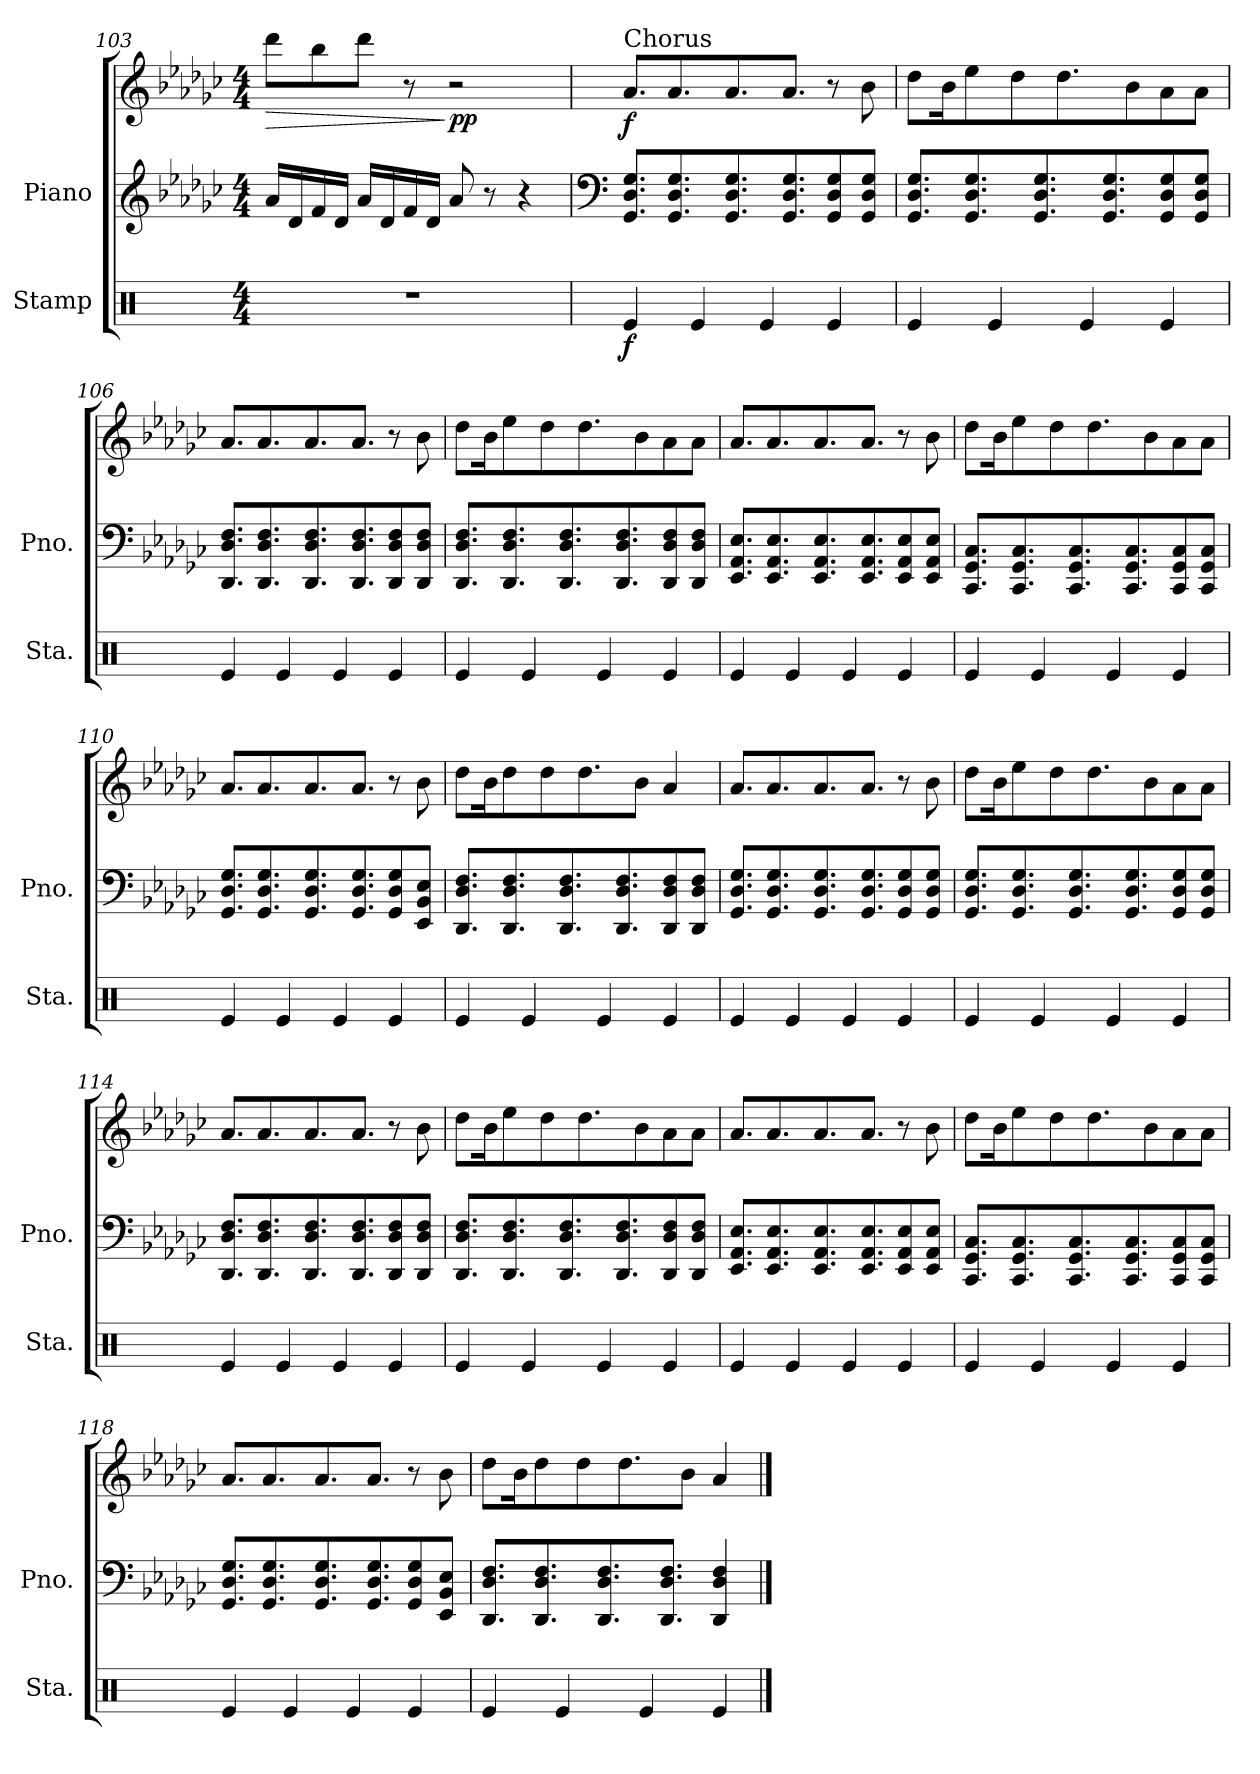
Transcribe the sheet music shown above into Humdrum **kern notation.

**kern	**dynam	**kern	**kern	**dynam
*part2	*part2	*part1	*part1	*part1
*staff3	*staff3	*staff2	*staff1	*staff1/2
*I"Stamp	*	*I"Piano	*	*
*I'Sta.	*	*I'Pno.	*	*
*clefX	*	*clefG2	*clefG2	*
*k[]	*	*k[b-e-a-d-g-c-]	*k[b-e-a-d-g-c-]	*
*M4/4	*	*M4/4	*M4/4	*
=103	=103	=103	=103	=103
!	!	!	!	!LO:HP:b
1r	.	16a-/LL	8ddd-\L	>
.	.	16d-/	.	.
.	.	16f/	8bb-\	.
.	.	16d-/JJ	.	.
.	.	16a-/LL	8ddd-\J	.
.	.	16d-/	.	.
.	.	16f/	8r	.
.	.	16d-/JJ	.	.
!	!	!	!	!LO:DY:n=1:b
.	.	8a-/	2r	] pp
.	.	8r	.	.
.	.	4r	.	.
=104	=104	=104	=104	=104
*	*	*clefF4	*	*
!	!	!	!LO:TX:a:t=Chorus	!
!	!LO:DY:b	!	!	!LO:DY:b
4Re/	f	8.GG-/ 8.D-/ 8.G-/L	8.a-/L	f
.	.	8.GG-/ 8.D-/ 8.G-/	8.a-/	.
4Re/	.	.	.	.
.	.	8.GG-/ 8.D-/ 8.G-/	8.a-/	.
4Re/	.	.	.	.
.	.	8.GG-/ 8.D-/ 8.G-/	8.a-/J	.
4Re/	.	8GG-/ 8D-/ 8G-/	8r	.
.	.	8GG-/ 8D-/ 8G-/J	8b-\	.
!!LO:LB:g=z
=105	=105	=105	=105	=105
4Re/	.	8.GG-/ 8.D-/ 8.G-/L	8dd-\L	.
.	.	.	16b-\K	.
.	.	8.GG-/ 8.D-/ 8.G-/	8ee-\	.
4Re/	.	.	.	.
.	.	.	8dd-\	.
.	.	8.GG-/ 8.D-/ 8.G-/	.	.
.	.	.	8.dd-\	.
4Re/	.	.	.	.
.	.	8.GG-/ 8.D-/ 8.G-/	.	.
.	.	.	8b-\	.
4Re/	.	8GG-/ 8D-/ 8G-/	8a-\	.
.	.	8GG-/ 8D-/ 8G-/J	8a-\J	.
=106	=106	=106	=106	=106
4Re/	.	8.DD-/ 8.D-/ 8.F/L	8.a-/L	.
.	.	8.DD-/ 8.D-/ 8.F/	8.a-/	.
4Re/	.	.	.	.
.	.	8.DD-/ 8.D-/ 8.F/	8.a-/	.
4Re/	.	.	.	.
.	.	8.DD-/ 8.D-/ 8.F/	8.a-/J	.
4Re/	.	8DD-/ 8D-/ 8F/	8r	.
.	.	8DD-/ 8D-/ 8F/J	8b-\	.
=107	=107	=107	=107	=107
4Re/	.	8.DD-/ 8.D-/ 8.F/L	8dd-\L	.
.	.	.	16b-\K	.
.	.	8.DD-/ 8.D-/ 8.F/	8ee-\	.
4Re/	.	.	.	.
.	.	.	8dd-\	.
.	.	8.DD-/ 8.D-/ 8.F/	.	.
.	.	.	8.dd-\	.
4Re/	.	.	.	.
.	.	8.DD-/ 8.D-/ 8.F/	.	.
.	.	.	8b-\	.
4Re/	.	8DD-/ 8D-/ 8F/	8a-\	.
.	.	8DD-/ 8D-/ 8F/J	8a-\J	.
=108	=108	=108	=108	=108
4Re/	.	8.EE-/ 8.AA-/ 8.E-/L	8.a-/L	.
.	.	8.EE-/ 8.AA-/ 8.E-/	8.a-/	.
4Re/	.	.	.	.
.	.	8.EE-/ 8.AA-/ 8.E-/	8.a-/	.
4Re/	.	.	.	.
.	.	8.EE-/ 8.AA-/ 8.E-/	8.a-/J	.
4Re/	.	8EE-/ 8AA-/ 8E-/	8r	.
.	.	8EE-/ 8AA-/ 8E-/J	8b-\	.
!!LO:LB:g=z
=109	=109	=109	=109	=109
4Re/	.	8.CC-/ 8.GG-/ 8.C-/L	8dd-\L	.
.	.	.	16b-\K	.
.	.	8.CC-/ 8.GG-/ 8.C-/	8ee-\	.
4Re/	.	.	.	.
.	.	.	8dd-\	.
.	.	8.CC-/ 8.GG-/ 8.C-/	.	.
.	.	.	8.dd-\	.
4Re/	.	.	.	.
.	.	8.CC-/ 8.GG-/ 8.C-/	.	.
.	.	.	8b-\	.
4Re/	.	8CC-/ 8GG-/ 8C-/	8a-\	.
.	.	8CC-/ 8GG-/ 8C-/J	8a-\J	.
=110	=110	=110	=110	=110
4Re/	.	8.GG-/ 8.D-/ 8.G-/L	8.a-/L	.
.	.	8.GG-/ 8.D-/ 8.G-/	8.a-/	.
4Re/	.	.	.	.
.	.	8.GG-/ 8.D-/ 8.G-/	8.a-/	.
4Re/	.	.	.	.
.	.	8.GG-/ 8.D-/ 8.G-/	8.a-/J	.
4Re/	.	8GG-/ 8D-/ 8G-/	8r	.
.	.	8EE-/ 8BB-/ 8E-/J	8b-\	.
=111	=111	=111	=111	=111
4Re/	.	8.DD-/ 8.D-/ 8.F/L	8dd-\L	.
.	.	.	16b-\K	.
.	.	8.DD-/ 8.D-/ 8.F/	8dd-\	.
4Re/	.	.	.	.
.	.	.	8dd-\	.
.	.	8.DD-/ 8.D-/ 8.F/	.	.
.	.	.	8.dd-\	.
4Re/	.	.	.	.
.	.	8.DD-/ 8.D-/ 8.F/	.	.
.	.	.	8b-\J	.
4Re/	.	8DD-/ 8D-/ 8F/	4a-/	.
.	.	8DD-/ 8D-/ 8F/J	.	.
=112	=112	=112	=112	=112
4Re/	.	8.GG-/ 8.D-/ 8.G-/L	8.a-/L	.
.	.	8.GG-/ 8.D-/ 8.G-/	8.a-/	.
4Re/	.	.	.	.
.	.	8.GG-/ 8.D-/ 8.G-/	8.a-/	.
4Re/	.	.	.	.
.	.	8.GG-/ 8.D-/ 8.G-/	8.a-/J	.
4Re/	.	8GG-/ 8D-/ 8G-/	8r	.
.	.	8GG-/ 8D-/ 8G-/J	8b-\	.
!!LO:LB:g=z
=113	=113	=113	=113	=113
4Re/	.	8.GG-/ 8.D-/ 8.G-/L	8dd-\L	.
.	.	.	16b-\K	.
.	.	8.GG-/ 8.D-/ 8.G-/	8ee-\	.
4Re/	.	.	.	.
.	.	.	8dd-\	.
.	.	8.GG-/ 8.D-/ 8.G-/	.	.
.	.	.	8.dd-\	.
4Re/	.	.	.	.
.	.	8.GG-/ 8.D-/ 8.G-/	.	.
.	.	.	8b-\	.
4Re/	.	8GG-/ 8D-/ 8G-/	8a-\	.
.	.	8GG-/ 8D-/ 8G-/J	8a-\J	.
=114	=114	=114	=114	=114
4Re/	.	8.DD-/ 8.D-/ 8.F/L	8.a-/L	.
.	.	8.DD-/ 8.D-/ 8.F/	8.a-/	.
4Re/	.	.	.	.
.	.	8.DD-/ 8.D-/ 8.F/	8.a-/	.
4Re/	.	.	.	.
.	.	8.DD-/ 8.D-/ 8.F/	8.a-/J	.
4Re/	.	8DD-/ 8D-/ 8F/	8r	.
.	.	8DD-/ 8D-/ 8F/J	8b-\	.
=115	=115	=115	=115	=115
4Re/	.	8.DD-/ 8.D-/ 8.F/L	8dd-\L	.
.	.	.	16b-\K	.
.	.	8.DD-/ 8.D-/ 8.F/	8ee-\	.
4Re/	.	.	.	.
.	.	.	8dd-\	.
.	.	8.DD-/ 8.D-/ 8.F/	.	.
.	.	.	8.dd-\	.
4Re/	.	.	.	.
.	.	8.DD-/ 8.D-/ 8.F/	.	.
.	.	.	8b-\	.
4Re/	.	8DD-/ 8D-/ 8F/	8a-\	.
.	.	8DD-/ 8D-/ 8F/J	8a-\J	.
=116	=116	=116	=116	=116
4Re/	.	8.EE-/ 8.AA-/ 8.E-/L	8.a-/L	.
.	.	8.EE-/ 8.AA-/ 8.E-/	8.a-/	.
4Re/	.	.	.	.
.	.	8.EE-/ 8.AA-/ 8.E-/	8.a-/	.
4Re/	.	.	.	.
.	.	8.EE-/ 8.AA-/ 8.E-/	8.a-/J	.
4Re/	.	8EE-/ 8AA-/ 8E-/	8r	.
.	.	8EE-/ 8AA-/ 8E-/J	8b-\	.
!!LO:PB:g=z
=117	=117	=117	=117	=117
4Re/	.	8.CC-/ 8.GG-/ 8.C-/L	8dd-\L	.
.	.	.	16b-\K	.
.	.	8.CC-/ 8.GG-/ 8.C-/	8ee-\	.
4Re/	.	.	.	.
.	.	.	8dd-\	.
.	.	8.CC-/ 8.GG-/ 8.C-/	.	.
.	.	.	8.dd-\	.
4Re/	.	.	.	.
.	.	8.CC-/ 8.GG-/ 8.C-/	.	.
.	.	.	8b-\	.
4Re/	.	8CC-/ 8GG-/ 8C-/	8a-\	.
.	.	8CC-/ 8GG-/ 8C-/J	8a-\J	.
=118	=118	=118	=118	=118
4Re/	.	8.GG-/ 8.D-/ 8.G-/L	8.a-/L	.
.	.	8.GG-/ 8.D-/ 8.G-/	8.a-/	.
4Re/	.	.	.	.
.	.	8.GG-/ 8.D-/ 8.G-/	8.a-/	.
4Re/	.	.	.	.
.	.	8.GG-/ 8.D-/ 8.G-/	8.a-/J	.
4Re/	.	8GG-/ 8D-/ 8G-/	8r	.
.	.	8EE-/ 8BB-/ 8E-/J	8b-\	.
=119	=119	=119	=119	=119
4Re/	.	8.DD-/ 8.D-/ 8.F/L	8dd-\L	.
.	.	.	16b-\K	.
.	.	8.DD-/ 8.D-/ 8.F/	8dd-\	.
4Re/	.	.	.	.
.	.	.	8dd-\	.
.	.	8.DD-/ 8.D-/ 8.F/	.	.
.	.	.	8.dd-\	.
4Re/	.	.	.	.
.	.	8.DD-/ 8.D-/ 8.F/J	.	.
.	.	.	8b-\J	.
4Re/	.	4DD-/ 4D-/ 4F/	4a-/	.
==	==	==	==	==
*-	*-	*-	*-	*-
